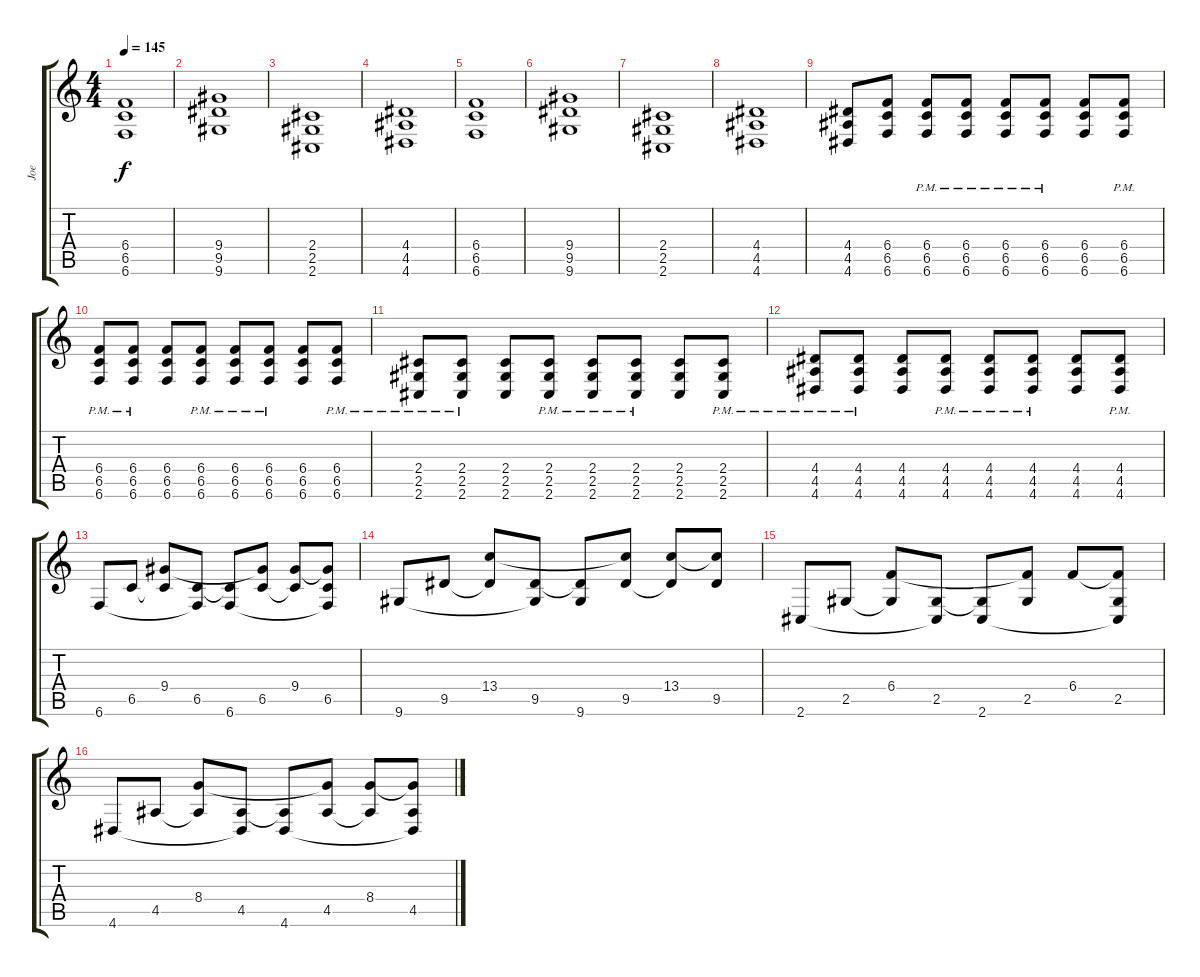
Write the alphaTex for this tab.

\track ("Joe" "Joe") {instrument distortionguitar}
\staff {score tabs}
\tuning (Db4 Ab3 E3 B2 Gb2 B1) {hide}
\ts (4 4)
\tempo 145
\clef g2
\ks c
(6.4 6.5 6.6).1{dy f} |
(9.4 9.5 9.6).1 |
(2.4 2.5 2.6).1 |
(4.4 4.5 4.6).1 |
(6.4 6.5 6.6).1 |
(9.4 9.5 9.6).1 |
(2.4 2.5 2.6).1 |
(4.4 4.5 4.6).1 |
(4.4 4.5 4.6).8 (6.4 6.5 6.6).8 (6.4{pm} 6.5{pm} 6.6{pm}).8 (6.4{pm} 6.5{pm} 6.6{pm}).8 (6.4{pm} 6.5{pm} 6.6{pm}).8 (6.4{pm} 6.5{pm} 6.6{pm}).8 (6.4 6.5 6.6).8 (6.4{pm} 6.5{pm} 6.6{pm}).8 |
(6.4{pm} 6.5{pm} 6.6{pm}).8 (6.4{pm} 6.5{pm} 6.6{pm}).8 (6.4 6.5 6.6).8 (6.4{pm} 6.5{pm} 6.6{pm}).8 (6.4{pm} 6.5{pm} 6.6{pm}).8 (6.4{pm} 6.5{pm} 6.6{pm}).8 (6.4 6.5 6.6).8 (6.4{pm} 6.5{pm} 6.6{pm}).8 |
(2.4{pm} 2.5{pm} 2.6{pm}).8 (2.4{pm} 2.5{pm} 2.6{pm}).8 (2.4 2.5 2.6).8 (2.4{pm} 2.5{pm} 2.6{pm}).8 (2.4{pm} 2.5{pm} 2.6{pm}).8 (2.4{pm} 2.5{pm} 2.6{pm}).8 (2.4 2.5 2.6).8 (2.4{pm} 2.5{pm} 2.6{pm}).8 |
(4.4{pm} 4.5{pm} 4.6{pm}).8 (4.4{pm} 4.5{pm} 4.6{pm}).8 (4.4 4.5 4.6).8 (4.4{pm} 4.5{pm} 4.6{pm}).8 (4.4{pm} 4.5{pm} 4.6{pm}).8 (4.4{pm} 4.5{pm} 4.6{pm}).8 (4.4 4.5 4.6).8 (4.4 4.5{pm} 4.6{pm}).8 |
6.6.8 6.5.8 (9.4 6.5{t}).8 (6.5 6.6{t}).8 (6.5{t} 6.6).8 (9.4{t} 6.5).8 (9.4 6.5{t}).8 (9.4{t} 6.5 6.6{t}).8 |
9.6.8 9.5.8 (13.4 9.5{t}).8 (9.5 9.6{t}).8 (9.5{t} 9.6).8 (13.4{t} 9.5).8 (13.4 9.5{t}).8 (13.4{t} 9.5).8 |
2.6.8 2.5.8 (6.4 2.5{t}).8 (2.5 2.6{t}).8 (2.5{t} 2.6).8 (6.4{t} 2.5).8 6.4.8 (6.4{t} 2.5 2.6{t}).8 |
4.6.8 4.5.8 (8.4 4.5{t}).8 (4.5 4.6{t}).8 (4.5{t} 4.6).8 (8.4{t} 4.5).8 (8.4 4.5{t}).8 (8.4{t} 4.5 4.6{t}).8
